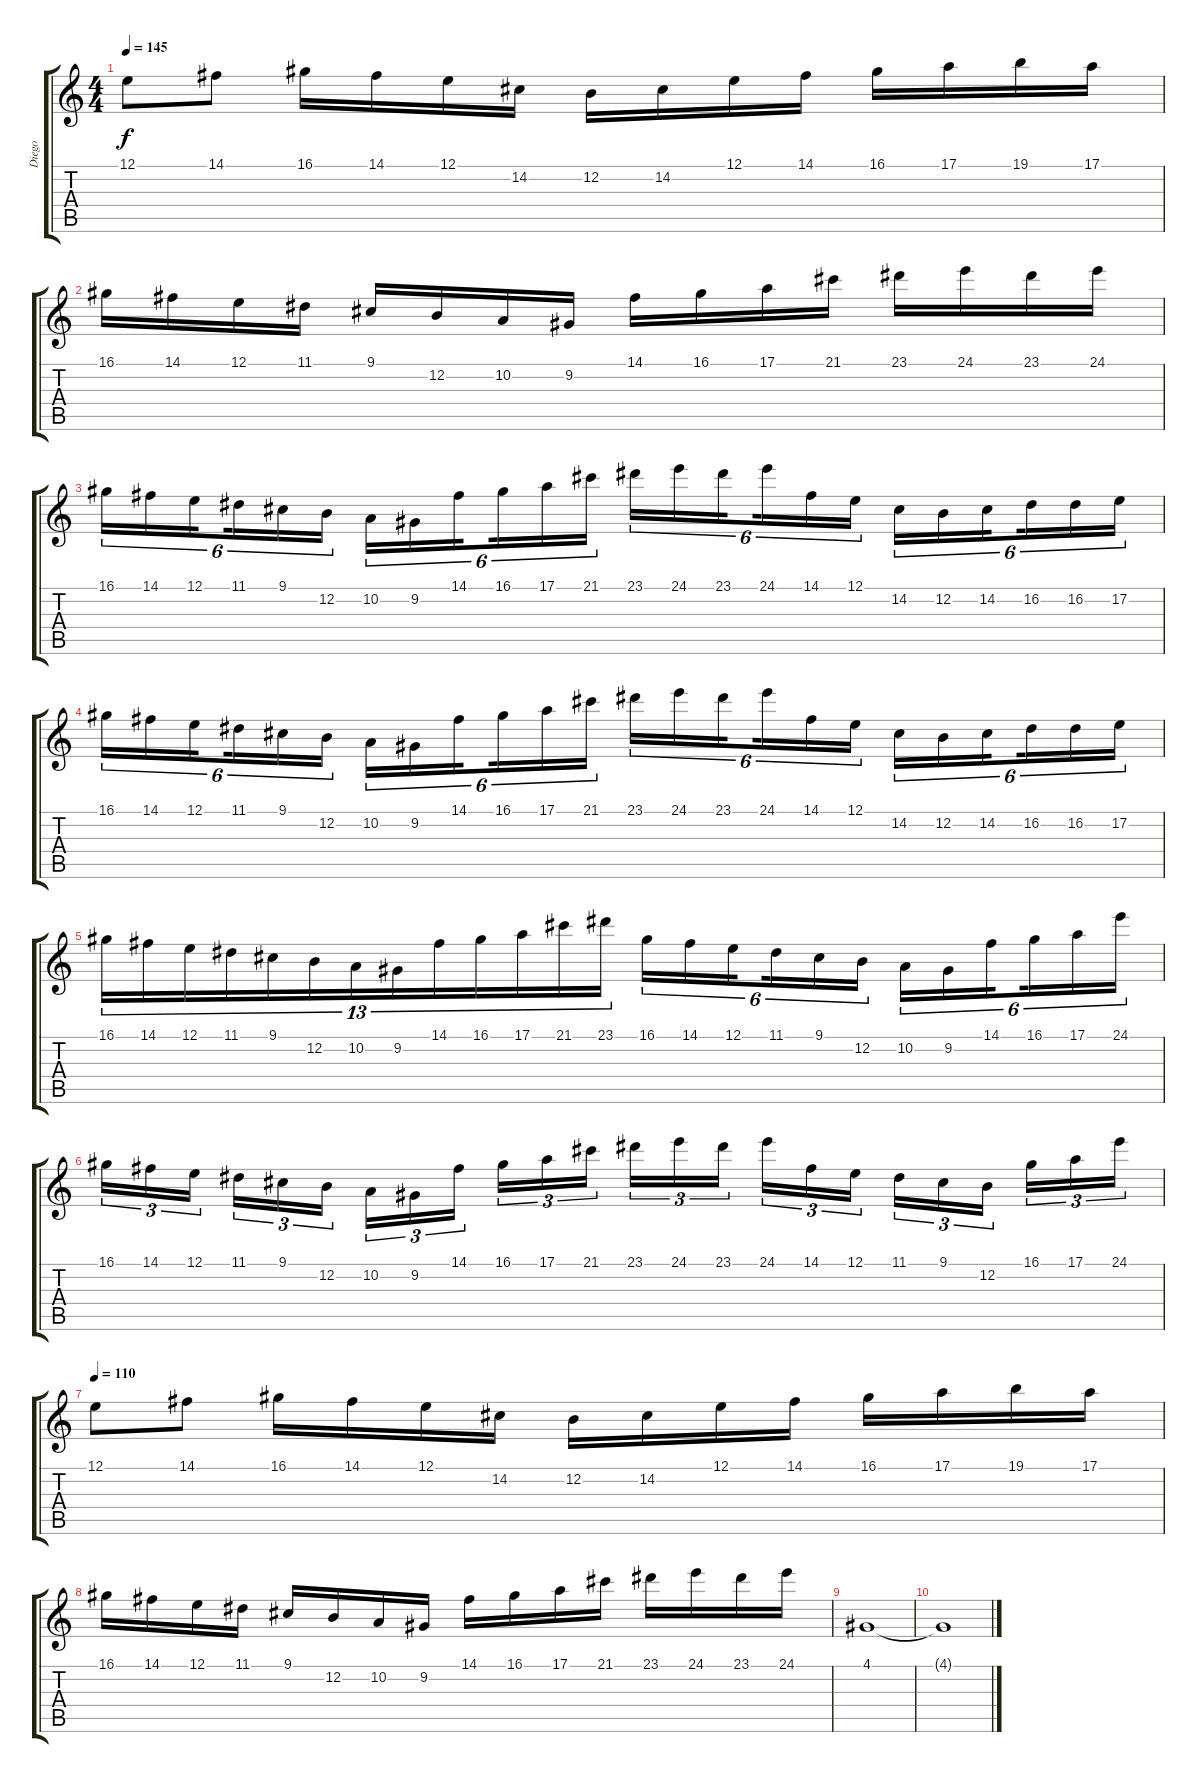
\track ("Diego" "Diego") {instrument panflute}
\staff {score tabs}
\tuning (E4 B3 G3 D3 A2 E2) {hide}
\ts (4 4)
\tempo 145
\clef g2
\ks c
12.1.8{dy f volume 12} 14.1.8 16.1.16 14.1.16 12.1.16 14.2.16 12.2.16 14.2.16 12.1.16 14.1.16 16.1.16 17.1.16 19.1.16 17.1.16 |
16.1.16 14.1.16 12.1.16 11.1.16 9.1.16 12.2.16 10.2.16 9.2.16 14.1.16 16.1.16 17.1.16 21.1.16 23.1.16 24.1.16 23.1.16 24.1.16 |
16.1.16{tu (6 4)} 14.1.16{tu (6 4)} 12.1.16{tu (6 4) beam splitsecondary} 11.1.16{tu (6 4)} 9.1.16{tu (6 4)} 12.2.16{tu (6 4)} 10.2.16{tu (6 4)} 9.2.16{tu (6 4)} 14.1.16{tu (6 4) beam splitsecondary} 16.1.16{tu (6 4)} 17.1.16{tu (6 4)} 21.1.16{tu (6 4)} 23.1.16{tu (6 4)} 24.1.16{tu (6 4)} 23.1.16{tu (6 4) beam splitsecondary} 24.1.16{tu (6 4)} 14.1.16{tu (6 4)} 12.1.16{tu (6 4)} 14.2.16{tu (6 4)} 12.2.16{tu (6 4)} 14.2.16{tu (6 4) beam splitsecondary} 16.2.16{tu (6 4)} 16.2.16{tu (6 4)} 17.2.16{tu (6 4)} |
16.1.16{tu (6 4)} 14.1.16{tu (6 4)} 12.1.16{tu (6 4) beam splitsecondary} 11.1.16{tu (6 4)} 9.1.16{tu (6 4)} 12.2.16{tu (6 4)} 10.2.16{tu (6 4)} 9.2.16{tu (6 4)} 14.1.16{tu (6 4) beam splitsecondary} 16.1.16{tu (6 4)} 17.1.16{tu (6 4)} 21.1.16{tu (6 4)} 23.1.16{tu (6 4)} 24.1.16{tu (6 4)} 23.1.16{tu (6 4) beam splitsecondary} 24.1.16{tu (6 4)} 14.1.16{tu (6 4)} 12.1.16{tu (6 4)} 14.2.16{tu (6 4)} 12.2.16{tu (6 4)} 14.2.16{tu (6 4) beam splitsecondary} 16.2.16{tu (6 4)} 16.2.16{tu (6 4)} 17.2.16{tu (6 4)} |
16.1.16{tu (13 8)} 14.1.16{tu (13 8)} 12.1.16{tu (13 8)} 11.1.16{tu (13 8)} 9.1.16{tu (13 8)} 12.2.16{tu (13 8)} 10.2.16{tu (13 8)} 9.2.16{tu (13 8)} 14.1.16{tu (13 8)} 16.1.16{tu (13 8)} 17.1.16{tu (13 8)} 21.1.16{tu (13 8)} 23.1.16{tu (13 8)} 16.1.16{tu (6 4)} 14.1.16{tu (6 4)} 12.1.16{tu (6 4) beam splitsecondary} 11.1.16{tu (6 4)} 9.1.16{tu (6 4)} 12.2.16{tu (6 4)} 10.2.16{tu (6 4)} 9.2.16{tu (6 4)} 14.1.16{tu (6 4) beam splitsecondary} 16.1.16{tu (6 4)} 17.1.16{tu (6 4)} 24.1.16{tu (6 4)} |
16.1.16{tu (3 2)} 14.1.16{tu (3 2)} 12.1.16{tu (3 2) beam splitsecondary} 11.1.16{tu (3 2)} 9.1.16{tu (3 2)} 12.2.16{tu (3 2)} 10.2.16{tu (3 2)} 9.2.16{tu (3 2)} 14.1.16{tu (3 2) beam splitsecondary} 16.1.16{tu (3 2)} 17.1.16{tu (3 2)} 21.1.16{tu (3 2)} 23.1.16{tu (3 2)} 24.1.16{tu (3 2)} 23.1.16{tu (3 2) beam splitsecondary} 24.1.16{tu (3 2)} 14.1.16{tu (3 2)} 12.1.16{tu (3 2)} 11.1.16{tu (3 2)} 9.1.16{tu (3 2)} 12.2.16{tu (3 2) beam splitsecondary} 16.1.16{tu (3 2)} 17.1.16{tu (3 2)} 24.1.16{tu (3 2)} |
\tempo 110
12.1.8{volume 12} 14.1.8 16.1.16 14.1.16 12.1.16 14.2.16 12.2.16 14.2.16 12.1.16 14.1.16 16.1.16 17.1.16 19.1.16 17.1.16 |
16.1.16 14.1.16 12.1.16 11.1.16 9.1.16 12.2.16 10.2.16 9.2.16 14.1.16 16.1.16 17.1.16 21.1.16 23.1.16 24.1.16 23.1.16 24.1.16 |
4.1.1 |
4.1{t}.1
